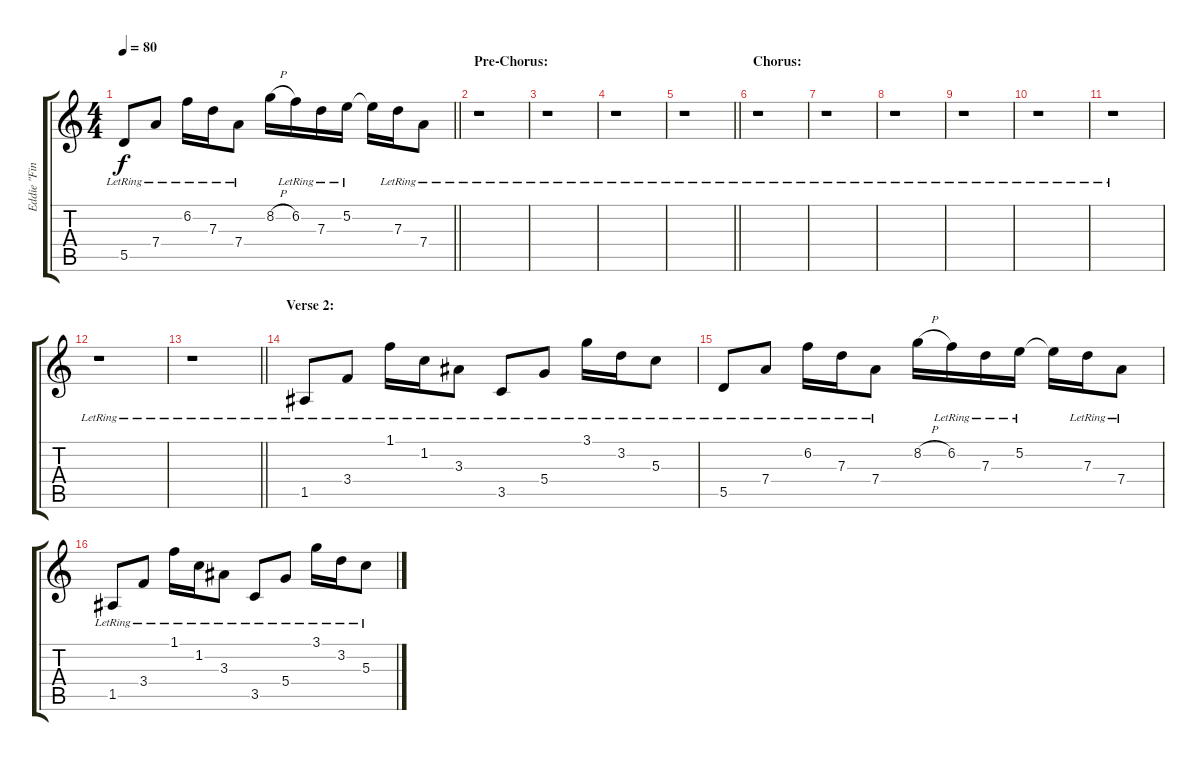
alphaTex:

\track ("Eddie \"Fingers\" Ojeda" "Eddie \"Fin") {instrument electricguitarclean}
\staff {score tabs}
\tuning (E4 B3 G3 D3 A2 E2) {hide}
\ts (4 4)
\tempo 80
\clef g2
\barLineRight lightlight
\ks c
5.5{lr}.8{dy f} 7.4{lr}.8 6.2{lr}.16 7.3{lr}.16 7.4{lr}.8 8.2{h}.16 6.2{lr}.16 7.3{lr}.16 5.2{lr}.16 5.2{t}.16 7.3{lr}.16 7.4{lr}.8 |
\section ("" "Pre-Chorus:")
r.1 |
r.1 |
r.1 |
\barLineRight lightlight
r.1 |
\section ("" "Chorus:")
r.1 |
r.1 |
r.1 |
r.1 |
r.1 |
r.1 |
r.1 |
\barLineRight lightlight
r.1 |
\section ("" "Verse 2:")
1.5{lr}.8 3.4{lr}.8 1.1{lr}.16 1.2{lr}.16 3.3{lr}.8 3.5{lr}.8 5.4{lr}.8 3.1{lr}.16 3.2{lr}.16 5.3{lr}.8 |
5.5{lr}.8 7.4{lr}.8 6.2{lr}.16 7.3{lr}.16 7.4{lr}.8 8.2{h}.16 6.2{lr}.16 7.3{lr}.16 5.2{lr}.16 5.2{t}.16 7.3{lr}.16 7.4{lr}.8 |
1.5{lr}.8 3.4{lr}.8 1.1{lr}.16 1.2{lr}.16 3.3{lr}.8 3.5{lr}.8 5.4{lr}.8 3.1{lr}.16 3.2{lr}.16 5.3{lr}.8
